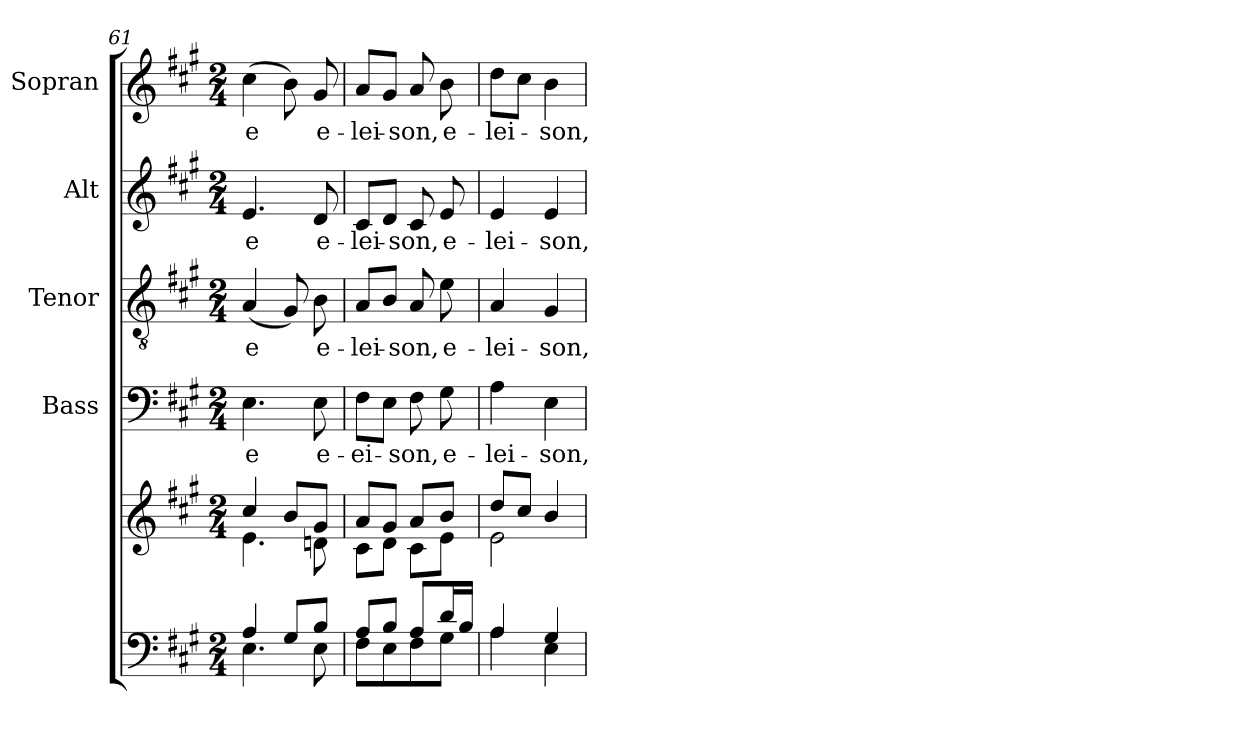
**kern	**kern	**kern	**text	**kern	**text	**kern	**text	**kern	**text
*part5	*part5	*part4	*part4	*part3	*part3	*part2	*part2	*part1	*part1
*staff6	*staff5	*staff4	*staff4	*staff3	*staff3	*staff2	*staff2	*staff1	*staff1
*	*	*I"Bass	*	*I"Tenor	*	*I"Alt	*	*I"Sopran	*
*	*	*I'B.	*	*I'T.	*	*I'A.	*	*I'S.	*
*clefF4	*clefG2	*clefF4	*	*clefGv2	*	*clefG2	*	*clefG2	*
*k[f#c#g#]	*k[f#c#g#]	*k[f#c#g#]	*	*k[f#c#g#]	*	*k[f#c#g#]	*	*k[f#c#g#]	*
*A:	*A:	*A:	*	*A:	*	*A:	*	*A:	*
*M2/4	*M2/4	*M2/4	*	*M2/4	*	*M2/4	*	*M2/4	*
=61	=61	=61	=61	=61	=61	=61	=61	=61	=61
*^	*^	*	*	*	*	*	*	*	*
!	!	!	!	!	!LO:LY:b	!	!LO:LY:b	!	!LO:LY:b	!	!LO:LY:b
4A/	4.E\	4cc#/	4.e\	4.E\	-e	(<4A/	-e	4.e/	-e	(>4cc#\	-e
8G#/L	.	8b/L	.	.	.	8G#/)	.	.	.	8b\)	.
!	!	!	!	!	!LO:LY:b	!	!LO:LY:b	!	!LO:LY:b	!	!LO:LY:b
8B/J	8E\	8g#/J	8dn\	8E\	e-	8B\	e-	8d/	e-	8g#/	e-
=62	=62	=62	=62	=62	=62	=62	=62	=62	=62	=62	=62
!	!	!	!	!	!LO:LY:b	!	!LO:LY:b	!	!LO:LY:b	!	!LO:LY:b
8A/L	8F#\L	8a/L	8c#\L	8F#\L	-ei-	8A/L	-lei-	8c#/L	-lei-	8a/L	-lei-
8B/J	8E\	8g#/J	8d\J	8E\J	.	8B/J	.	8d/J	.	8g#/J	.
!	!	!	!	!	!LO:LY:b	!	!LO:LY:b	!	!LO:LY:b	!	!LO:LY:b
8A/L	8F#\	8a/L	8c#\L	8F#\	-son,	8A/	-son,	8c#/	-son,	8a/	-son,
!	!	!	!	!	!LO:LY:b	!	!LO:LY:b	!	!LO:LY:b	!	!LO:LY:b
16d/L	8G#\J	8b/J	8e\J	8G#\	e-	8e\	e-	8e/	e-	8b\	e-
16B/JJ	.	.	.	.	.	.	.	.	.	.	.
=63	=63	=63	=63	=63	=63	=63	=63	=63	=63	=63	=63
!	!	!	!	!	!LO:LY:b	!	!LO:LY:b	!	!LO:LY:b	!	!LO:LY:b
4A/	4A\	8dd/L	2e\	4A\	-lei-	4A/	-lei-	4e/	-lei-	8dd\L	-lei-
.	.	8cc#/J	.	.	.	.	.	.	.	8cc#\J	.
!	!	!	!	!	!LO:LY:b	!	!LO:LY:b	!	!LO:LY:b	!	!LO:LY:b
4G#/	4E\	4b/	.	4E\	-son,	4G#/	-son,	4e/	-son,	4b\	-son,
*v	*v	*	*	*	*	*	*	*	*	*	*
*	*v	*v	*	*	*	*	*	*	*	*
=	=	=	=	=	=	=	=	=	=
*-	*-	*-	*-	*-	*-	*-	*-	*-	*-
